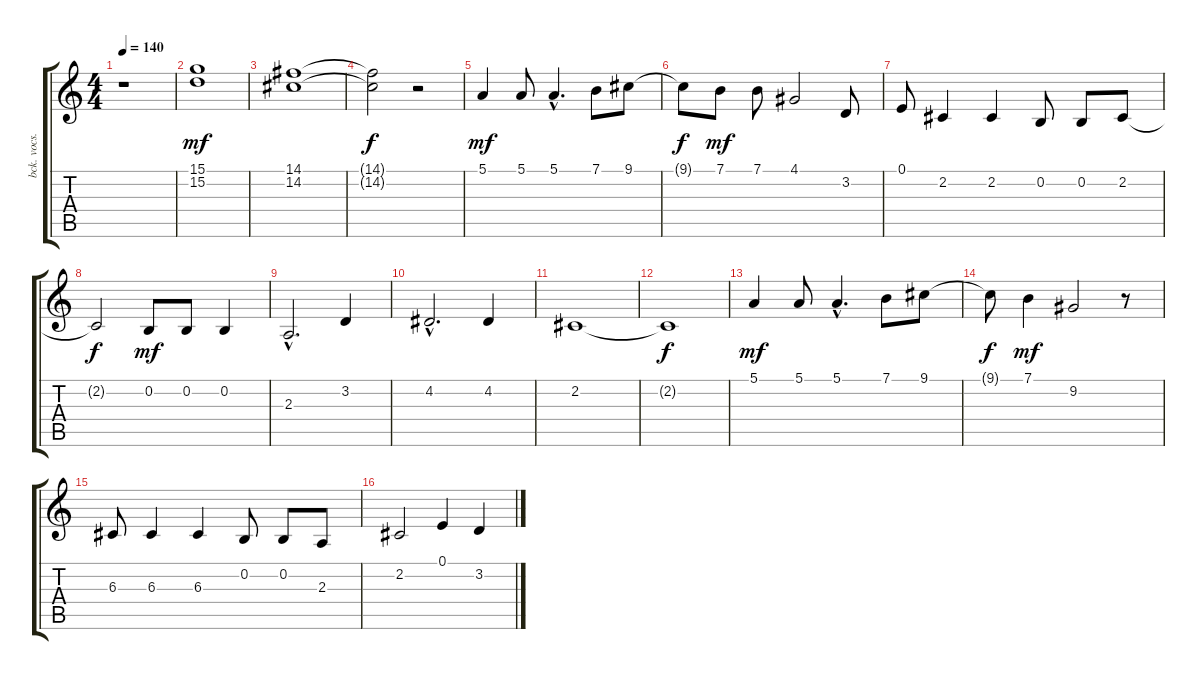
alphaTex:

\track ("bck. vocs." "bck. vocs.") {instrument panflute}
\staff {score tabs}
\tuning (E4 B3 G3 D3 A2 E2) {hide}
\ts (4 4)
\tempo 140
\clef g2
\ks c
r.1{dy mf} |
(15.1 15.2).1 |
(14.1 14.2).1 |
(14.1{t} 14.2{t}).2{dy f} r.2 |
5.1.4{dy mf} 5.1.8 5.1{hac}.4{d} 7.1.8 9.1.8 |
9.1{t}.8{dy f} 7.1.8{dy mf} 7.1.8 4.1.2 3.2.8 |
0.1.8 2.2.4 2.2.4 0.2.8 0.2.8 2.2.8 |
2.2{t}.2{dy f} 0.2.8{dy mf} 0.2.8 0.2.4 |
2.3{hac}.2{d} 3.2.4 |
4.2{hac}.2{d} 4.2.4 |
2.2.1 |
2.2{t}.1{dy f} |
5.1.4{dy mf} 5.1.8 5.1{hac}.4{d} 7.1.8 9.1.8 |
9.1{t}.8{dy f} 7.1.4{dy mf} 9.2.2 r.8 |
6.3.8 6.3.4 6.3.4 0.2.8 0.2.8 2.3.8 |
2.2.2 0.1.4 3.2.4
